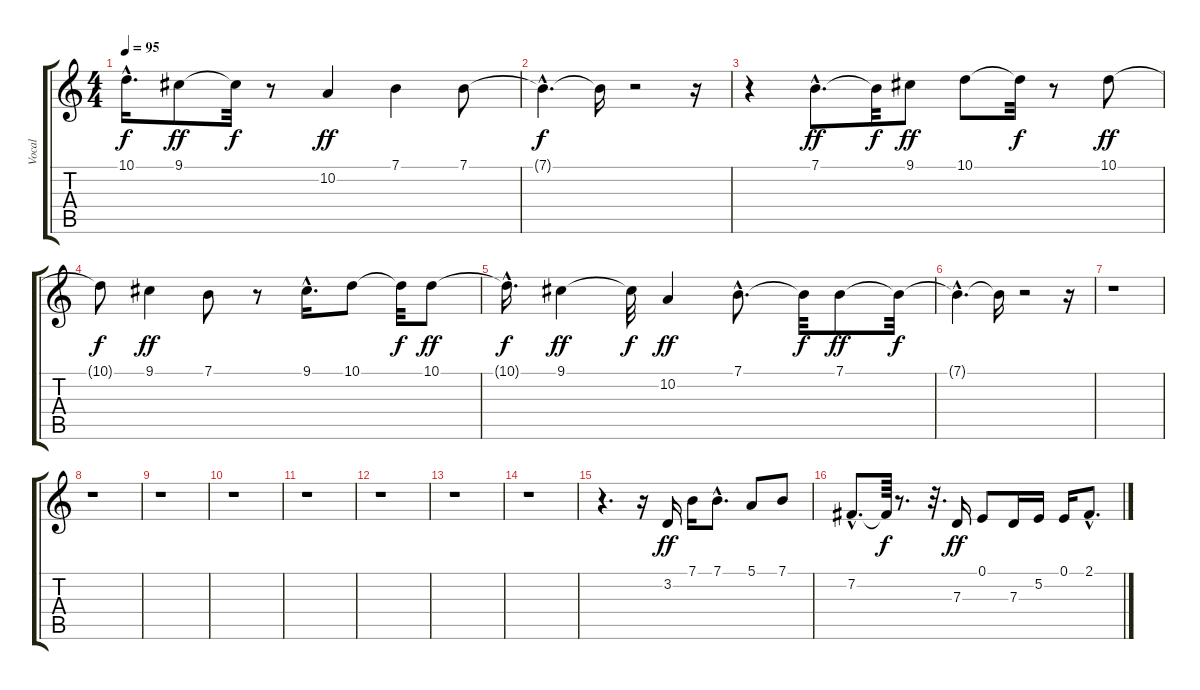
\track ("Vocal" "Vocal") {instrument drawbarorgan}
\staff {score tabs}
\tuning (E4 B3 G3 D3 A2 E2) {hide}
\ts (4 4)
\tempo 95
\clef g2
\ks c
10.1{hac t}.16{d dy f} 9.1.8{dy ff} 9.1{t}.32{dy f} r.8 10.2.4{dy ff} 7.1.4 7.1.8 |
7.1{hac t}.4{d dy f} 7.1{t}.16 r.2 r.16 |
r.4 7.1{hac}.8{d dy ff} 7.1{t}.32{dy f} 9.1.8{dy ff} 10.1.8 10.1{t}.32{dy f} r.8 10.1.8{dy ff} |
10.1{t}.8{dy f} 9.1.4{dy ff} 7.1.8 r.8 9.1{hac}.16{d} 10.1.8 10.1{t}.32{dy f} 10.1.8{dy ff} |
10.1{hac t}.16{d dy f} 9.1.4{dy ff} 9.1{t}.32{dy f} 10.2.4{dy ff} 7.1{hac}.8{d} 7.1{t}.32{dy f} 7.1.8{dy ff} 7.1{t}.32{dy f} |
7.1{hac t}.4{d} 7.1{t}.16 r.2 r.16 |
r.1 |
r.1 |
r.1 |
r.1 |
r.1 |
r.1 |
r.1 |
r.1 |
r.4{d} r.16 3.2.16{dy ff} 7.1.16 7.1{hac}.8{d} 5.1.8 7.1.8 |
7.2{hac}.8{d} 7.2{t}.64{dy f} r.8{d} r.32{d} 7.3.16{dy ff} 0.1.8 7.3.16 5.2.16 0.1.16 2.1{hac}.8{d}
